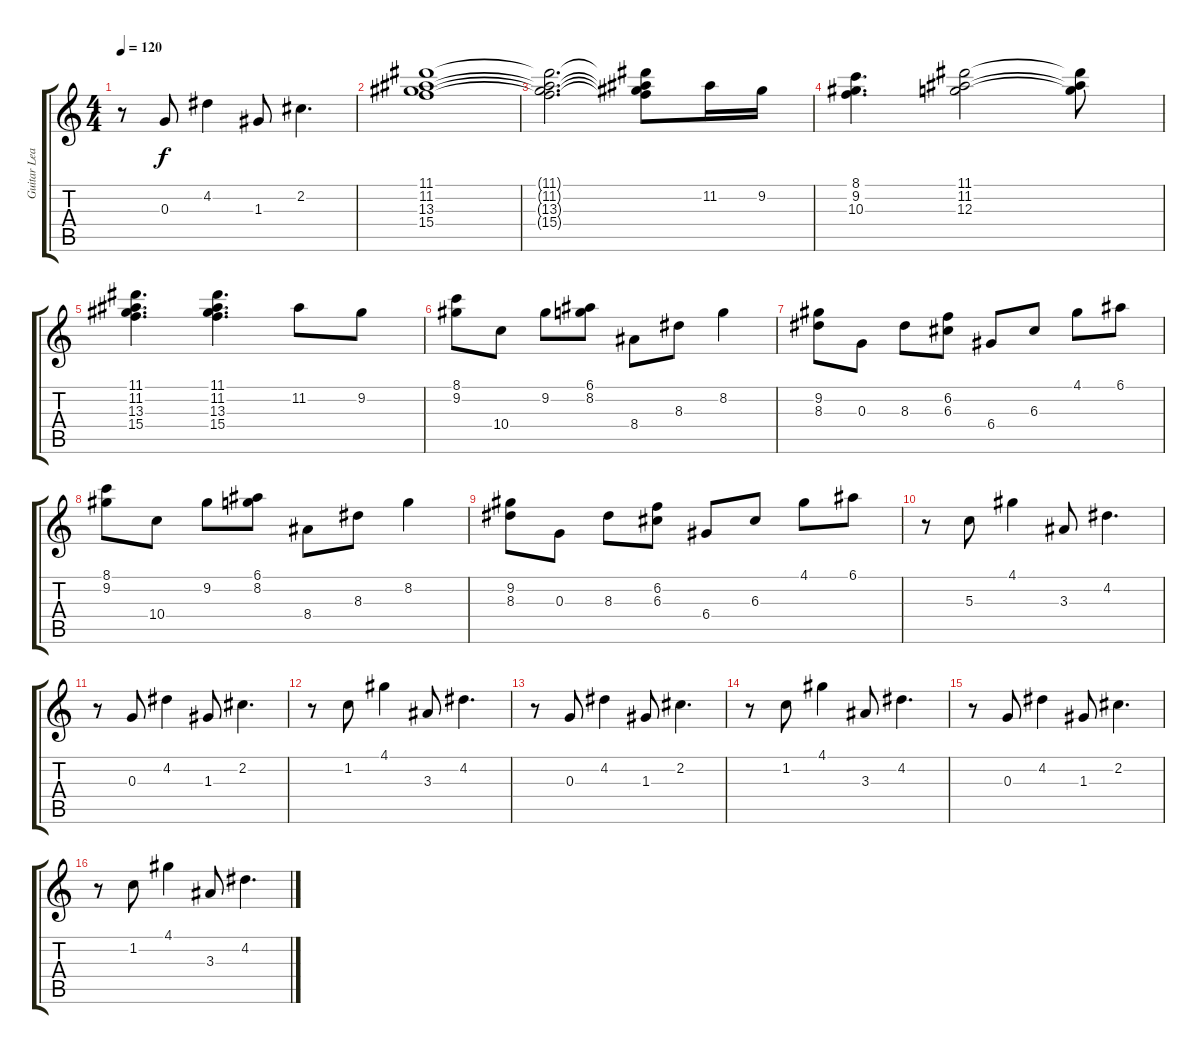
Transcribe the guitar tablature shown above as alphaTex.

\track ("Guitar Lead" "Guitar Lea") {instrument electricguitarjazz}
\staff {score tabs}
\tuning (E4 B3 G3 D3 A2 E2) {hide}
\ts (4 4)
\tempo 120
\clef g2
\ks c
r.8{dy f} 0.3.8 4.2.4 1.3.8 2.2.4{d} |
(11.1 11.2 13.3 15.4).1 |
(11.1{t} 11.2{t} 13.3{t} 15.4{t}).2{d} (11.1{t} 11.2{t} 13.3{t} 15.4{t}).8 11.2.16 9.2.16 |
(8.1 9.2 10.3).4{d} (11.1 11.2 12.3).2 (11.1{t} 11.2{t} 12.3{t}).8 |
(11.1 11.2 13.3 15.4).4{d} (11.1 11.2 13.3 15.4).4{d} 11.2.8 9.2.8 |
(8.1 9.2).8 10.4.8 9.2.8 (6.1 8.2).8 8.4.8 8.3.8 8.2.4 |
(9.2 8.3).8 0.3.8 8.3.8 (6.2 6.3).8 6.4.8 6.3.8 4.1.8 6.1.8 |
(8.1 9.2).8 10.4.8 9.2.8 (6.1 8.2).8 8.4.8 8.3.8 8.2.4 |
(9.2 8.3).8 0.3.8 8.3.8 (6.2 6.3).8 6.4.8 6.3.8 4.1.8 6.1.8 |
r.8 5.3.8 4.1.4 3.3.8 4.2.4{d} |
r.8 0.3.8 4.2.4 1.3.8 2.2.4{d} |
r.8 1.2.8 4.1.4 3.3.8 4.2.4{d} |
r.8 0.3.8 4.2.4 1.3.8 2.2.4{d} |
r.8 1.2.8 4.1.4 3.3.8 4.2.4{d} |
r.8 0.3.8 4.2.4 1.3.8 2.2.4{d} |
r.8 1.2.8 4.1.4 3.3.8 4.2.4{d}
